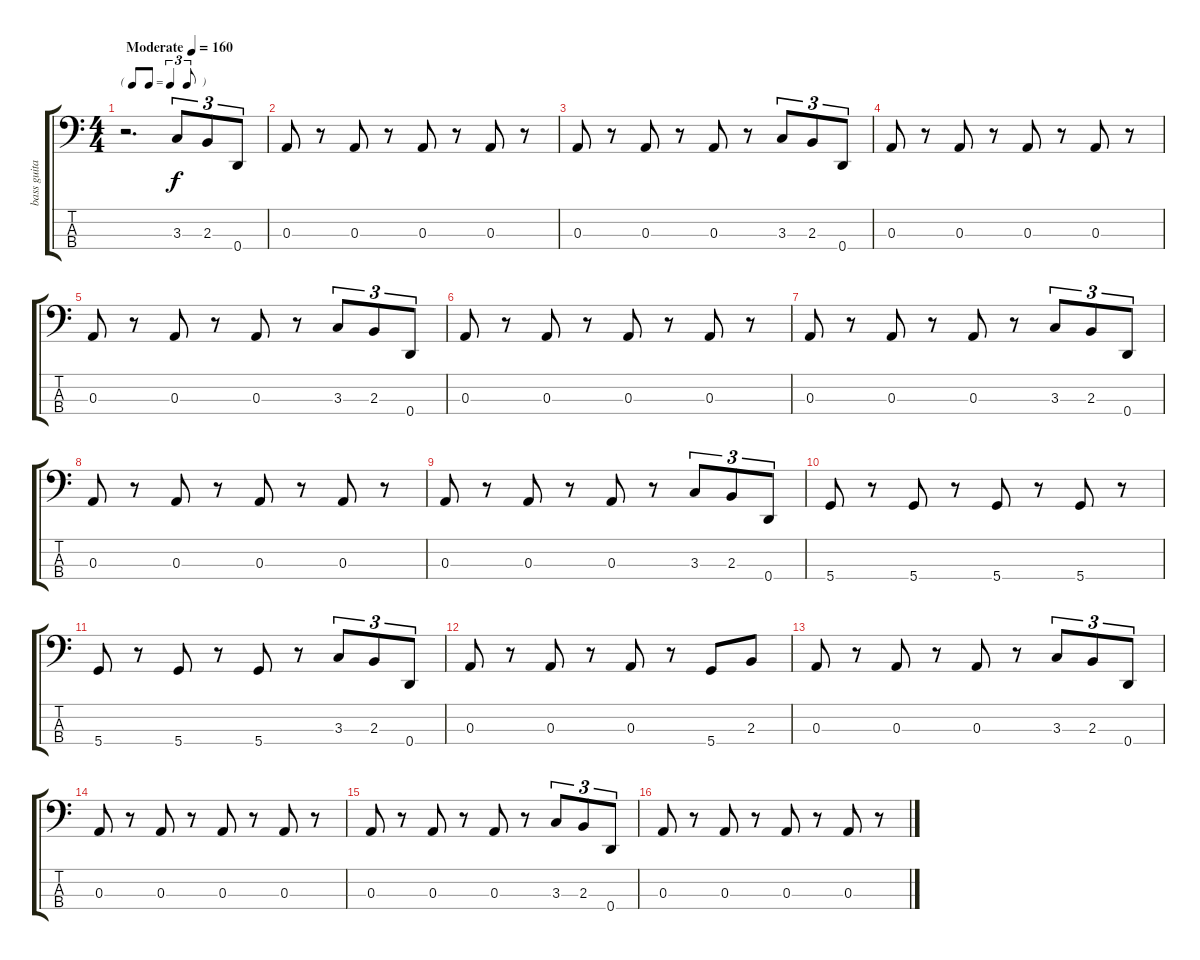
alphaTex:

\track ("bass guitar" "bass guita") {instrument electricbasspick}
\staff {score tabs}
\tuning (G2 D2 A1 D1) {hide}
\ts (4 4)
\tf triplet8th
\tempo (160 "Moderate")
\clef f4
\ks c
r.2{d dy f instrument electricbasspick} 3.3.8{tu (3 2)} 2.3.8{tu (3 2)} 0.4.8{tu (3 2)} |
0.3.8 r.8 0.3.8 r.8 0.3.8 r.8 0.3.8 r.8 |
0.3.8 r.8 0.3.8 r.8 0.3.8 r.8 3.3.8{tu (3 2)} 2.3.8{tu (3 2)} 0.4.8{tu (3 2)} |
0.3.8 r.8 0.3.8 r.8 0.3.8 r.8 0.3.8 r.8 |
0.3.8 r.8 0.3.8 r.8 0.3.8 r.8 3.3.8{tu (3 2)} 2.3.8{tu (3 2)} 0.4.8{tu (3 2)} |
0.3.8 r.8 0.3.8 r.8 0.3.8 r.8 0.3.8 r.8 |
0.3.8 r.8 0.3.8 r.8 0.3.8 r.8 3.3.8{tu (3 2)} 2.3.8{tu (3 2)} 0.4.8{tu (3 2)} |
0.3.8 r.8 0.3.8 r.8 0.3.8 r.8 0.3.8 r.8 |
0.3.8 r.8 0.3.8 r.8 0.3.8 r.8 3.3.8{tu (3 2)} 2.3.8{tu (3 2)} 0.4.8{tu (3 2)} |
5.4.8 r.8 5.4.8 r.8 5.4.8 r.8 5.4.8 r.8 |
5.4.8 r.8 5.4.8 r.8 5.4.8 r.8 3.3.8{tu (3 2)} 2.3.8{tu (3 2)} 0.4.8{tu (3 2)} |
0.3.8 r.8 0.3.8 r.8 0.3.8 r.8 5.4.8 2.3.8 |
0.3.8 r.8 0.3.8 r.8 0.3.8 r.8 3.3.8{tu (3 2)} 2.3.8{tu (3 2)} 0.4.8{tu (3 2)} |
0.3.8 r.8 0.3.8 r.8 0.3.8 r.8 0.3.8 r.8 |
0.3.8 r.8 0.3.8 r.8 0.3.8 r.8 3.3.8{tu (3 2)} 2.3.8{tu (3 2)} 0.4.8{tu (3 2)} |
0.3.8 r.8 0.3.8 r.8 0.3.8 r.8 0.3.8 r.8
